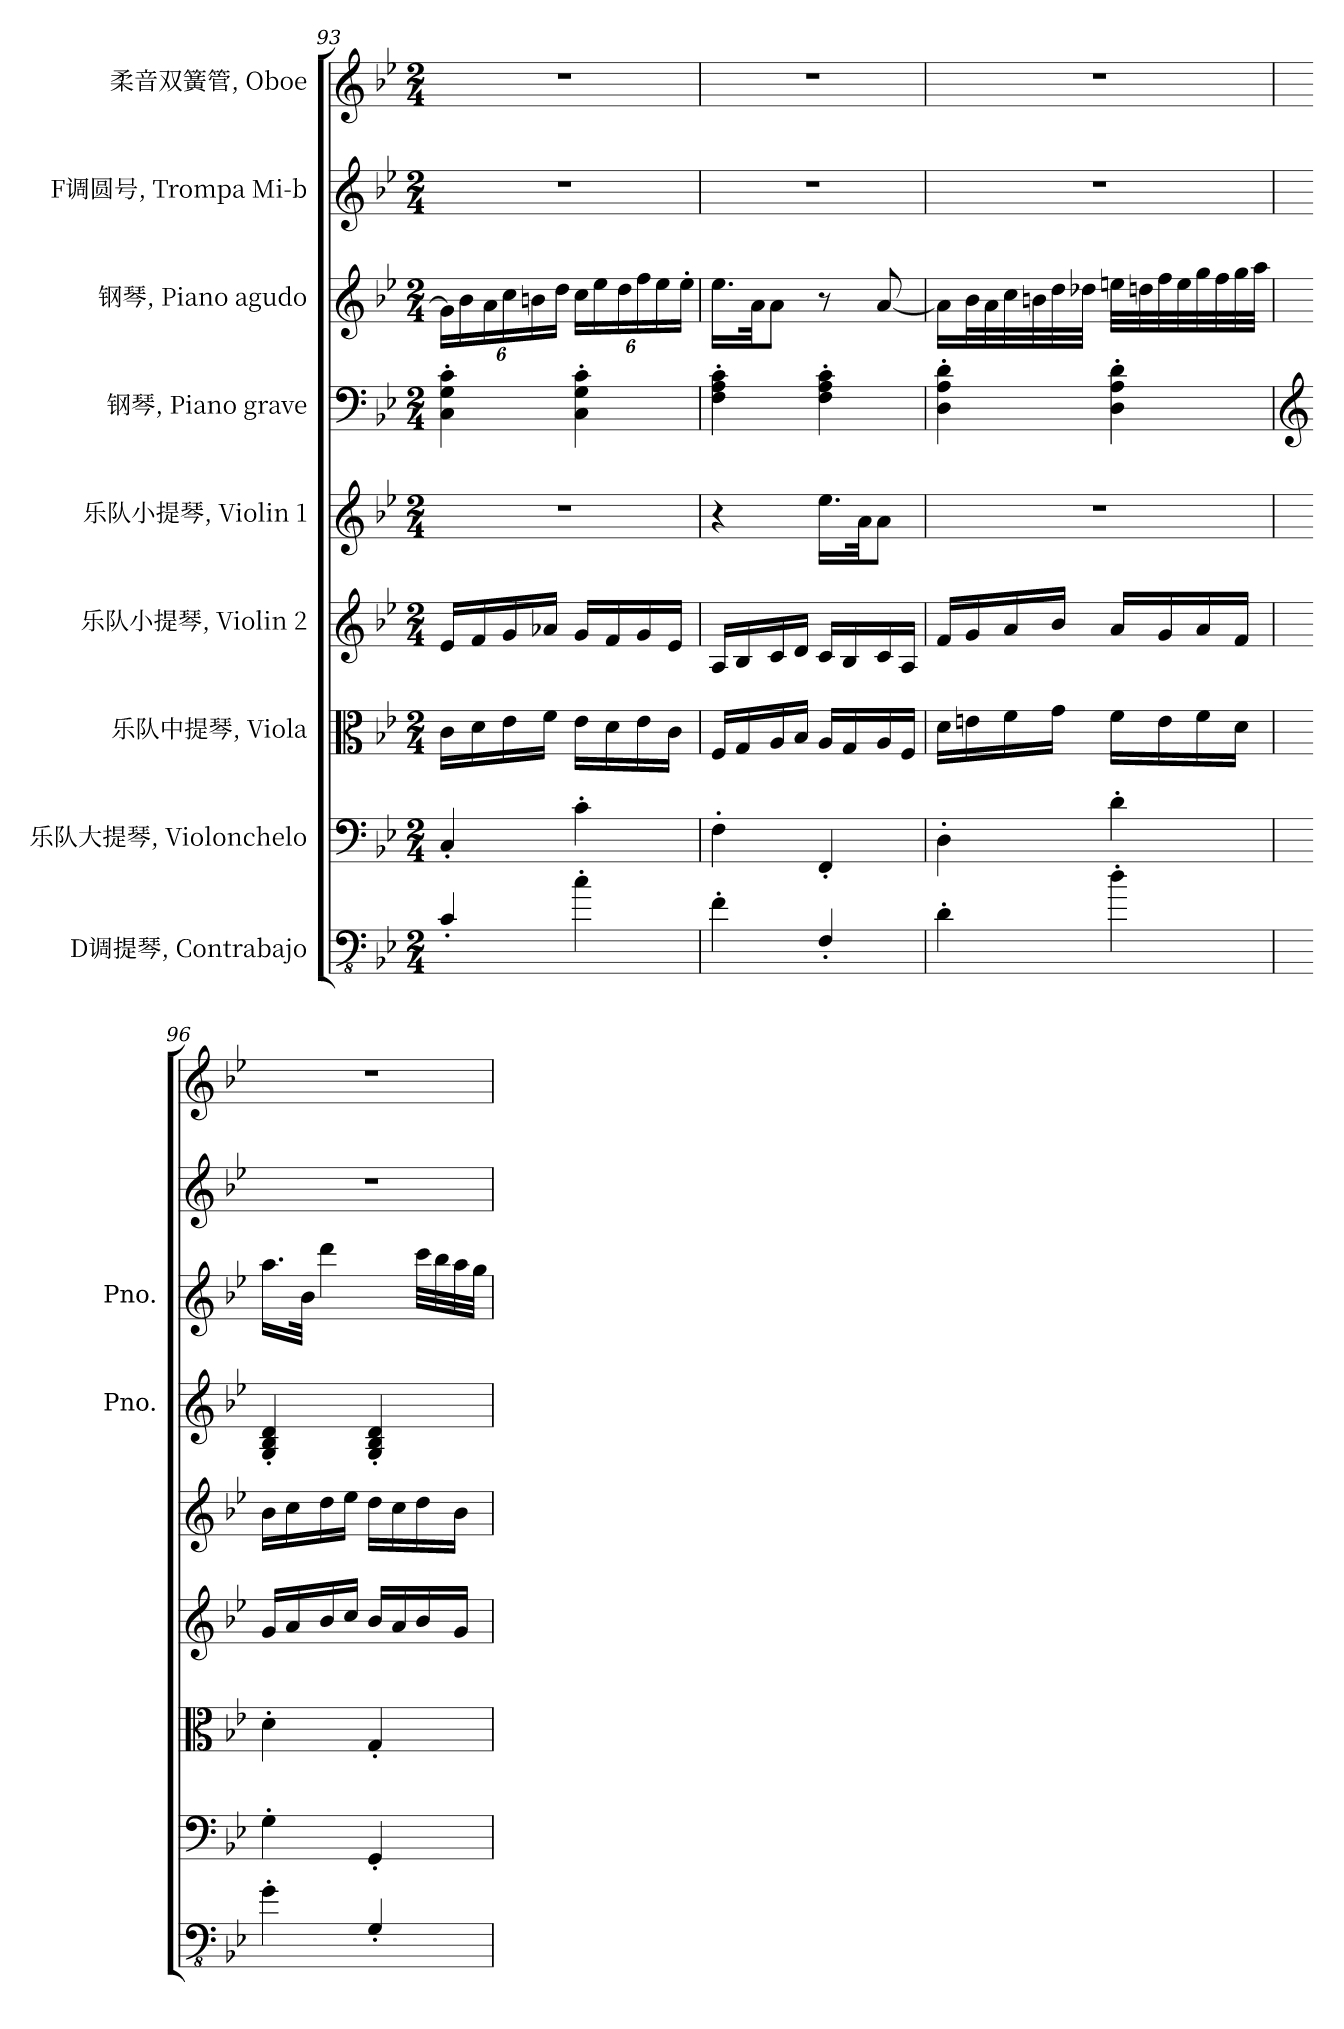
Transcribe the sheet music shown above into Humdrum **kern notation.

**kern	**kern	**kern	**kern	**kern	**kern	**kern	**kern	**kern
*part9	*part8	*part7	*part6	*part5	*part4	*part3	*part2	*part1
*staff9	*staff8	*staff7	*staff6	*staff5	*staff4	*staff3	*staff2	*staff1
*I"D调提琴, Contrabajo	*I"乐队大提琴, Violonchelo	*I"乐队中提琴, Viola	*I"乐队小提琴, Violin 2	*I"乐队小提琴, Violin 1	*I"钢琴, Piano grave	*I"钢琴, Piano agudo	*I"F调圆号, Trompa Mi-b	*I"柔音双簧管, Oboe
*	*	*	*	*	*I'Pno.	*I'Pno.	*	*
*clefFv4	*clefF4	*clefC3	*clefG2	*clefG2	*clefF4	*clefG2	*clefG2	*clefG2
*ITrd7c12	*	*	*	*	*	*	*ITrd4c7	*ITrd2c3
*k[b-e-]	*k[b-e-]	*k[b-e-]	*k[b-e-]	*k[b-e-]	*k[b-e-]	*k[b-e-]	*k[b-e-a-]	*k[f#]
*M2/4	*M2/4	*M2/4	*M2/4	*M2/4	*M2/4	*M2/4	*M2/4	*M2/4
*	*	*	*	*	*	*Xbrackettup	*	*
=93	=93	=93	=93	=93	=93	=93	=93	=93
4CC'/	4C'/	16c\LL	16e-/LL	2r	4C\' 4G\' 4c\'	24g\LL]	2r	2r
.	.	.	.	.	.	24b-\	.	.
.	.	16d\	16f/	.	.	.	.	.
.	.	.	.	.	.	24a\	.	.
.	.	16e-\	16g/	.	.	24cc\	.	.
.	.	.	.	.	.	24bn\	.	.
.	.	16f\JJ	16a-X/JJ	.	.	.	.	.
.	.	.	.	.	.	24dd\JJ	.	.
4C'\	4c'\	16e-\LL	16g/LL	.	4C\' 4G\' 4c\'	24cc\LL	.	.
.	.	.	.	.	.	24ee-\	.	.
.	.	16d\	16f/	.	.	.	.	.
.	.	.	.	.	.	24dd\	.	.
.	.	16e-\	16g/	.	.	24ff\	.	.
.	.	.	.	.	.	24ee-\	.	.
.	.	16c\JJ	16e-/JJ	.	.	.	.	.
.	.	.	.	.	.	24ee-'\JJ	.	.
=94	=94	=94	=94	=94	=94	=94	=94	=94
4FF'\	4F'\	16F/LL	16A/LL	4r	4F\' 4A\' 4c\'	16.ee-\LL	2r	2r
.	.	16G/	16B-/	.	.	.	.	.
.	.	.	.	.	.	32a\JK	.	.
.	.	16A/	16c/	.	.	8a\J	.	.
.	.	16B-/JJ	16d/JJ	.	.	.	.	.
4FFF'/	4FF'/	16A/LL	16c/LL	16.ee-\LL	4F\' 4A\' 4c\'	8r	.	.
.	.	16G/	16B-/	.	.	.	.	.
.	.	.	.	32a\JK	.	.	.	.
.	.	16A/	16c/	8a\J	.	[8a/	.	.
.	.	16F/JJ	16A/JJ	.	.	.	.	.
!!LO:PB:g=z
=95	=95	=95	=95	=95	=95	=95	=95	=95
4DD'\	4D'\	16d\LL	16f/LL	2r	4D\' 4A\' 4d\'	16a\LL]	2r	2r
.	.	16en\	16g/	.	.	32b-\L	.	.
.	.	.	.	.	.	32a\	.	.
.	.	16f\	16a/	.	.	32cc\	.	.
.	.	.	.	.	.	32bn\	.	.
.	.	16g\JJ	16b-/JJ	.	.	32dd\	.	.
.	.	.	.	.	.	32dd-X\JJJ	.	.
4D'\	4d'\	16f\LL	16a/LL	.	4D\' 4A\' 4d\'	32een\LLL	.	.
.	.	.	.	.	.	32ddn\	.	.
.	.	16e\	16g/	.	.	32ff\	.	.
.	.	.	.	.	.	32ee\	.	.
.	.	16f\	16a/	.	.	32gg\	.	.
.	.	.	.	.	.	32ff\	.	.
.	.	16d\JJ	16f/JJ	.	.	32gg\	.	.
.	.	.	.	.	.	32aa\JJJ	.	.
=96	=96	=96	=96	=96	=96	=96	=96	=96
*	*	*	*	*	*clefG2	*	*	*
4GG'\	4G'\	4d'\	16g/LL	16b-\LL	4G/' 4B-/' 4d/'	16.aa\LL	2r	2r
.	.	.	16a/	16cc\	.	.	.	.
.	.	.	.	.	.	32b-\JJk	.	.
.	.	.	16b-/	16dd\	.	4ddd\	.	.
.	.	.	16cc/JJ	16ee-\JJ	.	.	.	.
4GGG'/	4GG'/	4G'/	16b-/LL	16dd\LL	4G/' 4B-/' 4d/'	.	.	.
.	.	.	16a/	16cc\	.	.	.	.
.	.	.	16b-/	16dd\	.	32ccc\LLL	.	.
.	.	.	.	.	.	32bb-\	.	.
.	.	.	16g/JJ	16b-\JJ	.	32aa\	.	.
.	.	.	.	.	.	32gg\JJJ	.	.
=	=	=	=	=	=	=	=	=
*-	*-	*-	*-	*-	*-	*-	*-	*-
